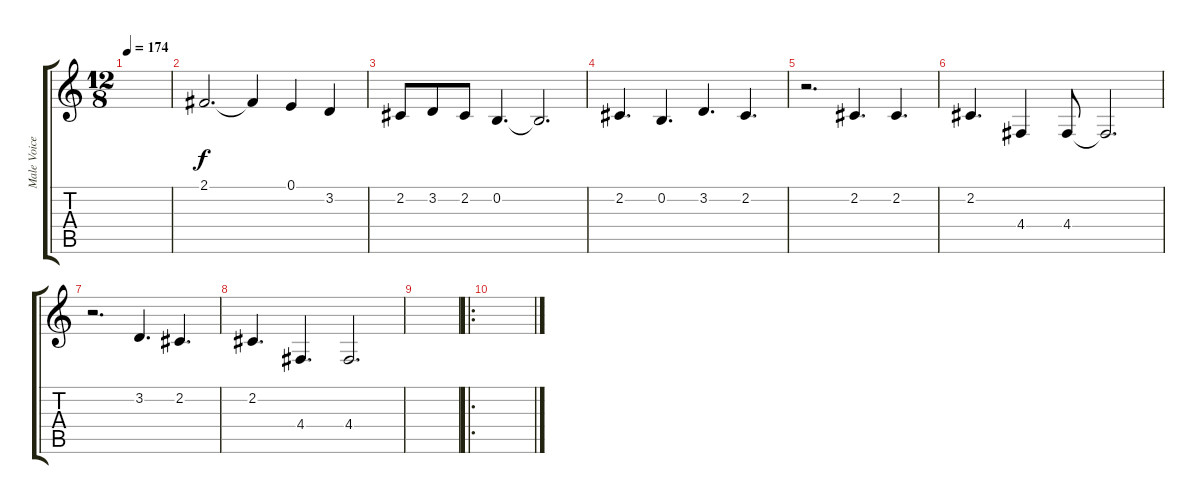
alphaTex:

\track ("Male Voice" "Male Voice") {instrument bassoon}
\staff {score tabs}
\tuning (E4 B3 G3 D3 A2 E2) {hide}
\ts (12 8)
\tempo 174
\clef g2
\ks c
|
2.1.2{d} 2.1{t}.4 0.1.4 3.2.4 |
2.2.8 3.2.8 2.2.8 0.2.4{d} 0.2{t}.2{d} |
2.2.4{d} 0.2.4{d} 3.2.4{d} 2.2.4{d} |
r.2{d} 2.2.4{d} 2.2.4{d} |
2.2.4{d} 4.4.4 4.4.8 4.4{t}.2{d} |
r.2{d} 3.2.4{d} 2.2.4{d} |
2.2.4{d} 4.4.4{d} 4.4.2{d} |
|
\ro
